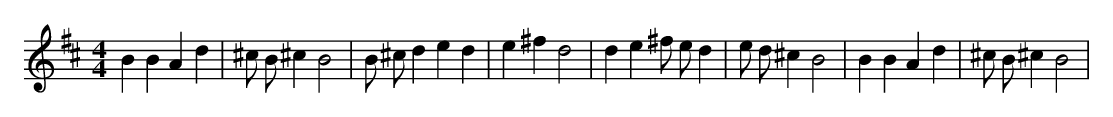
X:1
M:4/4
L:1/8
K:D
B2 B2 A2 d2 | ^c B ^c2 B4 | B ^c d2 e2 d2 | e2 ^f2 d4 | d2 e2 ^f e d2 | e d ^c2 B4 | B2 B2 A2 d2 | ^c B ^c2 B4 |
